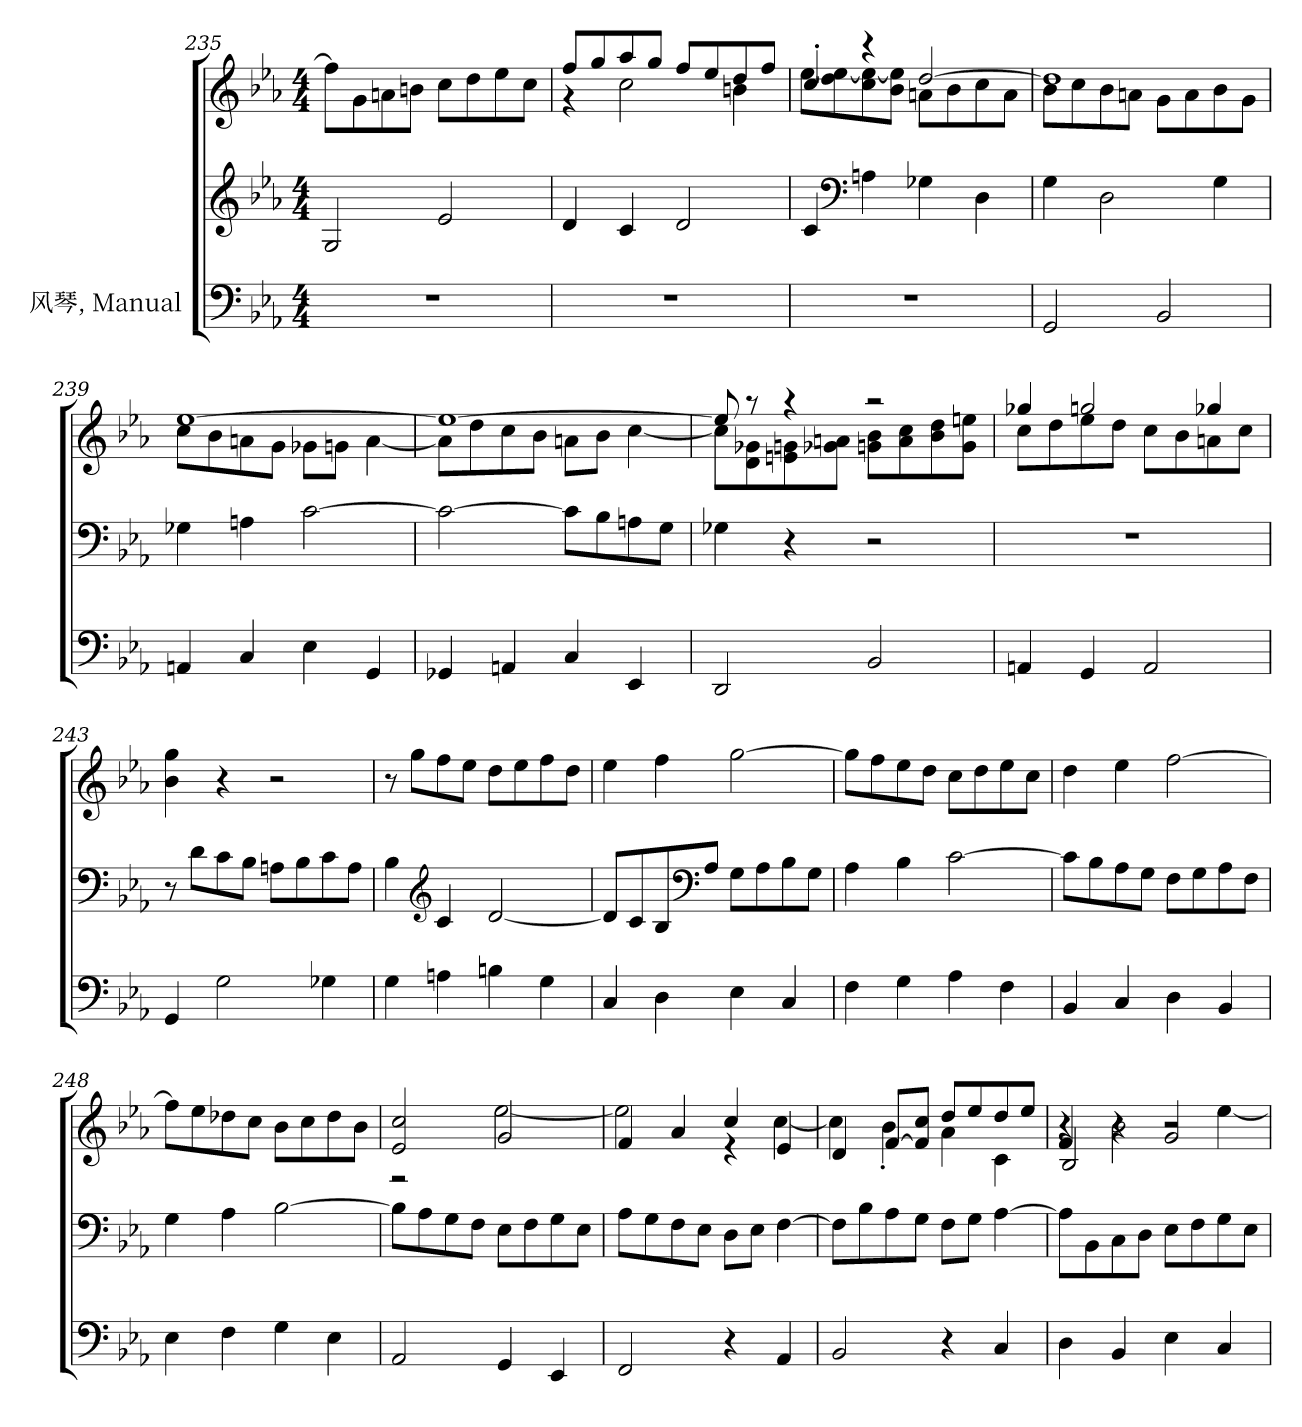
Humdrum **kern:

**kern	**kern	**kern
*part1	*part1	*part1
*staff3	*staff2	*staff1
*I"风琴, Manual	*	*
!!LO:LB:g=z
*clefF4	*clefG2	*clefG2
*k[b-e-a-]	*k[b-e-a-]	*k[b-e-a-]
*M4/4	*M4/4	*M4/4
=235	=235	=235
1r	2G/	8ff\L]
.	.	8g\
.	.	8an\
.	.	8bn\J
.	2e-/	8cc\L
.	.	8dd\
.	.	8ee-\
.	.	8cc\J
=236	=236	=236
*	*	*^
1r	4d/	8ff/L	4r
.	.	8gg/	.
.	4c/	8aa-/	2cc\
.	.	8gg/J	.
.	2d/	8ff/L	.
.	.	8ee-/	.
.	.	8dd/	4bn\
.	.	8ff/J	.
=237	=237	=237	=237
1r	4c/	4cc'/	[8ee-\L
.	.	.	8dd\ 8ee-\_
*	*clefF4	*	*
.	4An\	4r	8cc\ 8ee-\_
.	.	.	8b-\ 8ee-\]J
.	4G-X\	[2dd/	8an\L
.	.	.	8b-\
.	4D\	.	8cc\
.	.	.	8a\J
=238	=238	=238	=238
2GG/	4G\	1dd]	8b-\L
.	.	.	8cc\
.	2D\	.	8b-\
.	.	.	8an\J
2BB-/	.	.	8g\L
.	.	.	8a\
.	4G\	.	8b-\
.	.	.	8g\J
!!LO:PB:g=z	!!
=239	=239	=239	=239
4AAn/	4G-X\	[1ee-	8cc\L
.	.	.	8b-\
4C/	4An\	.	8an\
.	.	.	8g\J
4E-\	[2c\	.	8g-X\L
.	.	.	8gn\J
4GG/	.	.	[4a\
=240	=240	=240	=240
4GG-X/	2c\_	1ee-_	8a\L]
.	.	.	8dd\
4AAn/	.	.	8cc\
.	.	.	8b-\J
4C/	8c\L]	.	8an\L
.	8B-\	.	8b-\J
4EE-/	8An\	.	[4cc\
.	8G\J	.	.
=241	=241	=241	=241
2DD/	4G-X\	8ee-/]	8cc\L]
.	.	8r	8d\ 8g-X\
.	4r	4r	8en\ 8gn\
.	.	.	8g-X\ 8an\J
2BB-/	2r	2r	8gn\ 8b-\L
.	.	.	8a\ 8cc\
.	.	.	8b-\ 8dd\
.	.	.	8g\ 8een\J
=242	=242	=242	=242
4AAn/	1r	4gg-X/	8cc\L
.	.	.	8dd\
4GG/	.	2ggn/	8ee-\
.	.	.	8dd\J
2AA/	.	.	8cc\L
.	.	.	8b-\
.	.	4gg-X/	8an\
.	.	.	8cc\J
*	*	*v	*v
!!LO:LB:g=z
=243	=243	=243
4GG/	8r	4b-\ 4gg\
.	8d\L	.
2G\	8c\	4r
.	8B-\J	.
.	8An\L	2r
.	8B-\	.
4G-X\	8c\	.
.	8A\J	.
=244	=244	=244
4G\	4B-\	8r
.	.	8gg\L
*	*clefG2	*
4An\	4c/	8ff\
.	.	8ee-\J
4Bn\	[2d/	8dd\L
.	.	8ee-\
4G\	.	8ff\
.	.	8dd\J
=245	=245	=245
4C/	8d/L]	4ee-\
.	8c/	.
4D\	8B-/	4ff\
*	*clefF4	*
.	8A-/J	.
4E-\	8G\L	[2gg\
.	8A-\	.
4C/	8B-\	.
.	8G\J	.
=246	=246	=246
4F\	4A-\	8gg\L]
.	.	8ff\
4G\	4B-\	8ee-\
.	.	8dd\J
4A-\	[2c\	8cc\L
.	.	8dd\
4F\	.	8ee-\
.	.	8cc\J
!!LO:LB:g=z
=247	=247	=247
4BB-/	8c\L]	4dd\
.	8B-\	.
4C/	8A-\	4ee-\
.	8G\J	.
4D\	8F\L	[2ff\
.	8G\	.
4BB-/	8A-\	.
.	8F\J	.
=248	=248	=248
4E-\	4G\	8ff\L]
.	.	8ee-\
4F\	4A-\	8dd-X\
.	.	8cc\J
4G\	[2B-\	8b-\L
.	.	8cc\
4E-\	.	8dd-\
.	.	8b-\J
=249	=249	=249
*	*	*^
2AA-/	8B-\L]	2e-/ 2cc/	2r
.	8A-\	.	.
.	8G\	.	.
.	8F\J	.	.
4GG/	8E-\L	2g/	[2ee-\
.	8F\	.	.
4EE-/	8G\	.	.
.	8E-\J	.	.
=250	=250	=250	=250
2FF/	8A-\L	4f/	2ee-\]
.	8G\	.	.
.	8F\	4a-/	.
.	8E-\J	.	.
4r	8D\L	4cc/	4r
.	8E-\J	.	.
4AA-/	[4F\	4e-/	[4cc\
=251	=251	=251	=251
2BB-/	8F\L]	4d/	4cc\]
.	8B-\	.	.
.	8A-\	[8f/L	4b-'\
.	8G\J	8f/] 8cc/J	.
4r	8F\L	8dd/L	4a-\
.	8G\J	8ee-/	.
4C/	[4A-\	8dd/	4c\
.	.	8ee-/J	.
!!LO:LB:g=z
=252	=252	=252	=252
*	*	*	*^
4D\	8A-\L]	4f/	4r	2B-/
.	8BB-\	.	.	.
4BB-/	8C\	4r	2b-\	.
.	8D\J	.	.	.
4E-\	8E-\L	2r	.	2g/
.	8F\	.	.	.
4C/	8G\	.	[4ee-\	.
.	8E-\J	.	.	.
*	*	*v	*v	*v
=	=	=
*-	*-	*-
